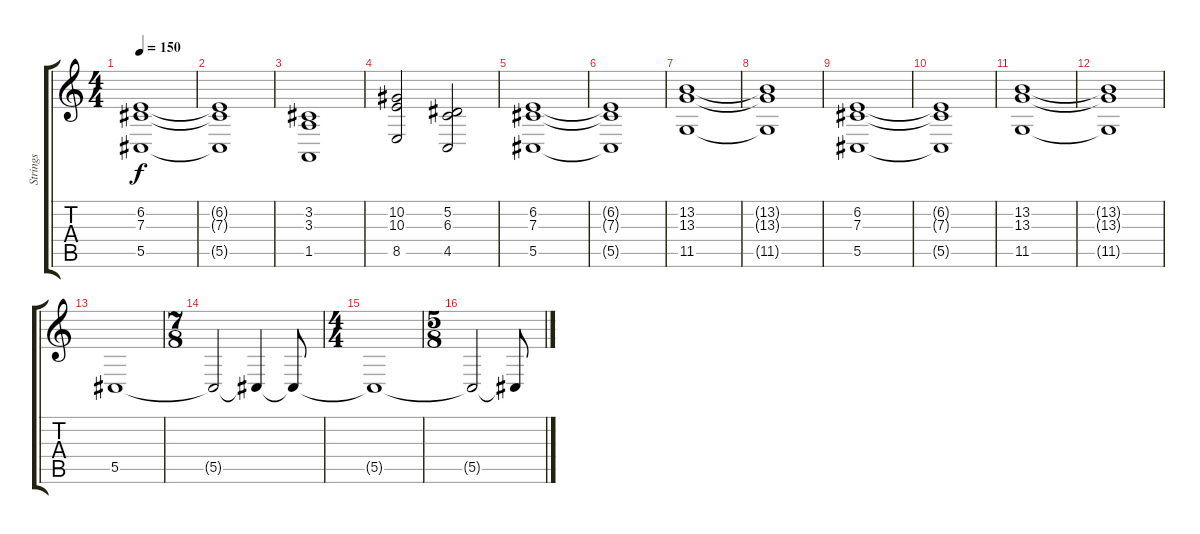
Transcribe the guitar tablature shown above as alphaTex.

\track ("Strings" "Strings") {instrument stringensemble1}
\staff {score tabs}
\tuning (Eb4 Bb3 Gb3 Db3 Ab2 Eb2) {hide}
\ts (4 4)
\tempo 150
\clef g2
\ks c
(6.2 7.3 5.5).1{dy f} |
(6.2{t} 7.3{t} 5.5{t}).1 |
(3.2 3.3 1.5).1 |
(10.2 10.3 8.5).2 (5.2 6.3 4.5).2 |
(6.2 7.3 5.5).1 |
(6.2{t} 7.3{t} 5.5{t}).1 |
(13.2 13.3 11.5).1 |
(13.2{t} 13.3{t} 11.5{t}).1 |
(6.2 7.3 5.5).1 |
(6.2{t} 7.3{t} 5.5{t}).1 |
(13.2 13.3 11.5).1 |
(13.2{t} 13.3{t} 11.5{t}).1 |
5.5.1 |
\ts (7 8)
5.5{t}.2 5.5{t}.4 5.5{t}.8 |
\ts (4 4)
5.5{t}.1 |
\ts (5 8)
5.5{t}.2 5.5{t}.8
